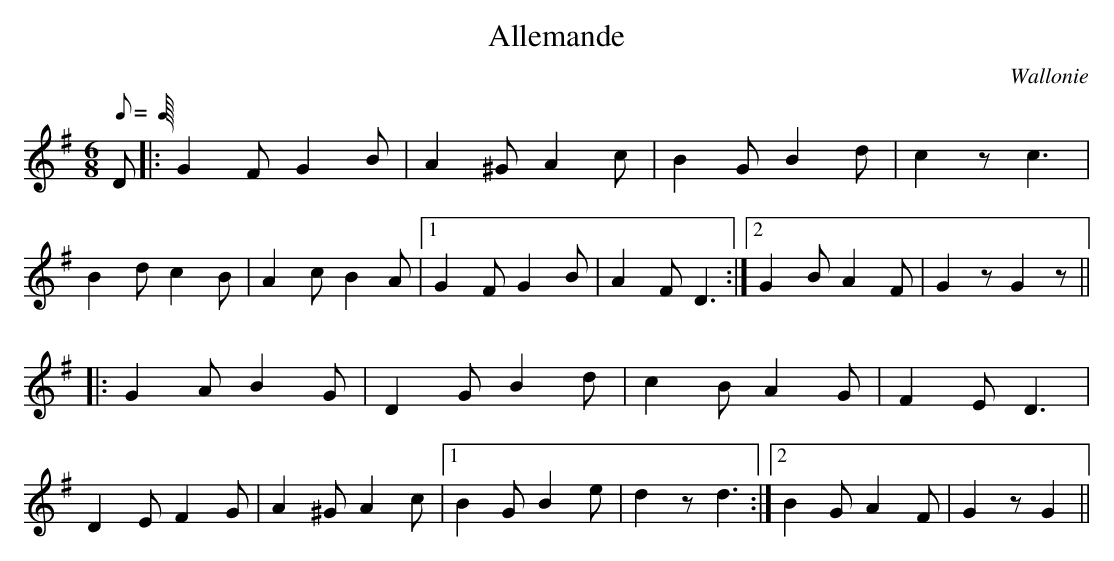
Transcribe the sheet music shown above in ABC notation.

X:1
T:Allemande
O:Wallonie
M:6/8
L:1/8
Q:C3=108
K:G
D |: G2 F G2 B | A2 ^G A2 c | B2 G B2 d | c2 z c3 |
B2 d c2 B | A2 c B2 A |1 G2 F G2 B | A2 F D3 :|2 G2 B A2 F | G2 z G2 z ||
|: G2 A B2 G | D2 G B2 d | c2 B A2 G | F2 E D3 |
D2 E F2 G | A2 ^G A2 c |1 B2 G B2 e | d2 z d3 :|2 B2 G A2 F | G2 z G2 ||
